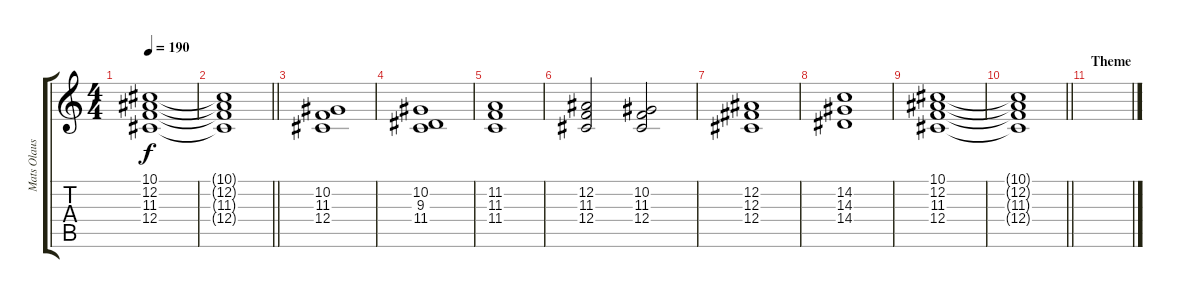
\track ("Mats Olausson" "Mats Olaus") {instrument stringensemble1}
\staff {score tabs}
\tuning (Eb4 Bb3 Gb3 Db3 Ab2 Eb2) {hide}
\ts (4 4)
\tempo 190
\clef g2
\ks c
(10.1 12.2 11.3 12.4).1{dy f} |
\barLineRight lightlight
(10.1{t} 12.2{t} 11.3{t} 12.4{t}).1 |
(10.2 11.3 12.4).1 |
(10.2 9.3 11.4).1 |
(11.2 11.3 11.4).1 |
(12.2 11.3 12.4).2 (10.2 11.3 12.4).2 |
(12.2 12.3 12.4).1 |
(14.2 14.3 14.4).1 |
(10.1 12.2 11.3 12.4).1 |
\barLineRight lightlight
(10.1{t} 12.2{t} 11.3{t} 12.4{t}).1 |
\section ("" "Theme")
